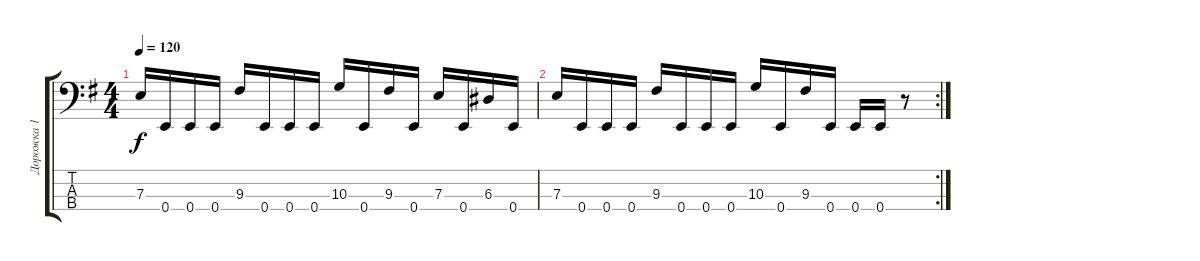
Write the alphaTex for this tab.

\track ("Дорожка 1" "Дорожка 1") {instrument electricbasspick}
\staff {score tabs}
\tuning (G2 D2 A1 E1) {hide}
\ts (4 4)
\tempo 120
\clef f4
\ks g
7.3.16{dy f} 0.4.16 0.4.16 0.4.16 9.3.16 0.4.16 0.4.16 0.4.16 10.3.16 0.4.16 9.3.16 0.4.16 7.3.16 0.4.16 6.3.16 0.4.16 |
\rc 2
7.3.16 0.4.16 0.4.16 0.4.16 9.3.16 0.4.16 0.4.16 0.4.16 10.3.16 0.4.16 9.3.16 0.4.16 0.4.16 0.4.16 r.8
